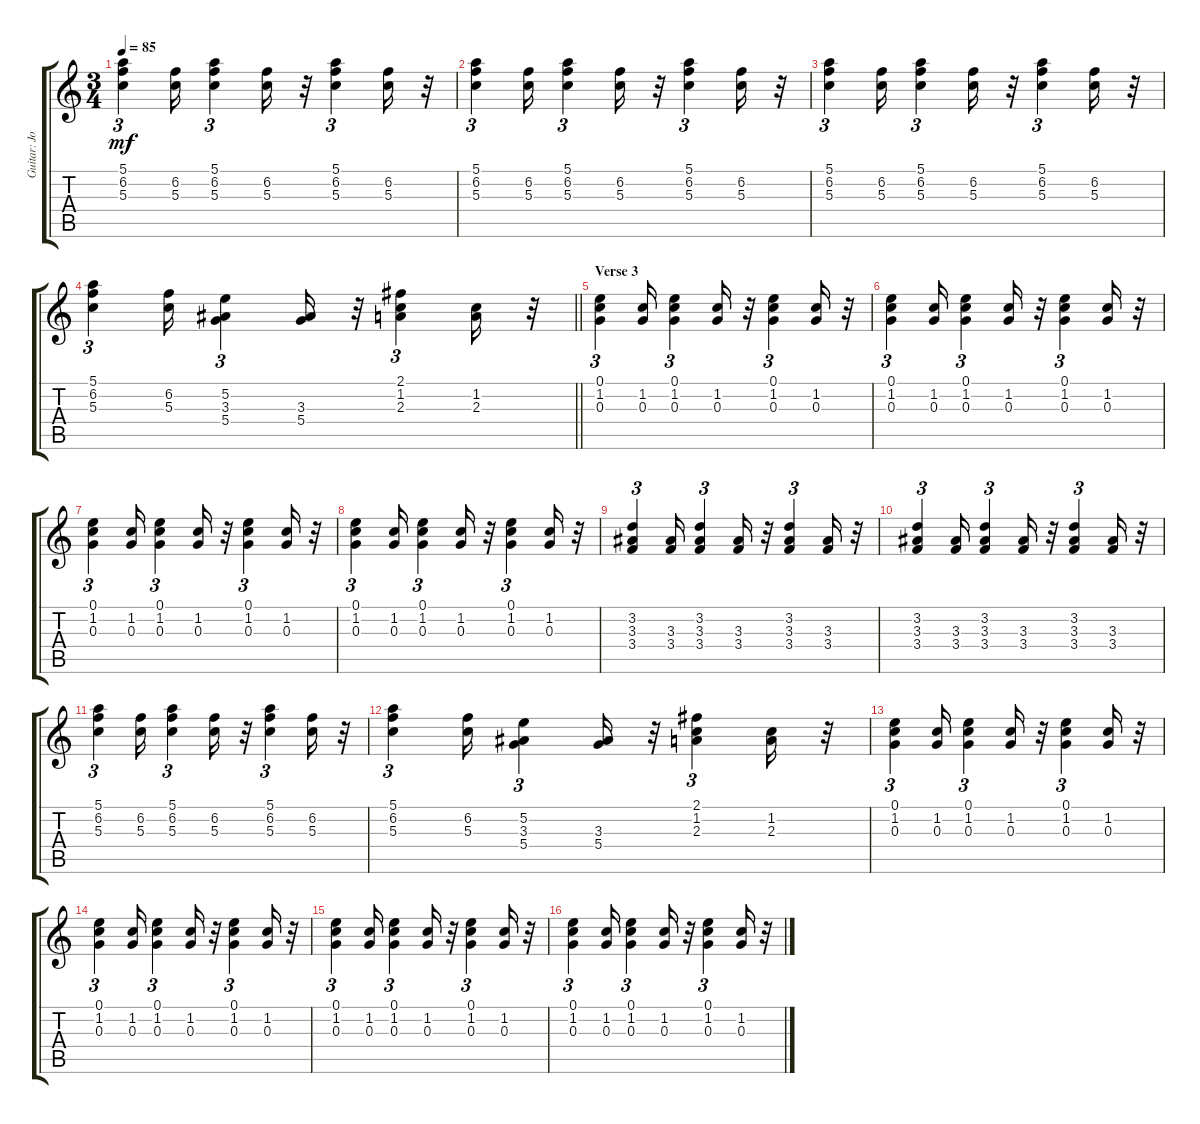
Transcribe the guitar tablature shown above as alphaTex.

\track ("Guitar: John Hughey" "Guitar: Jo") {instrument acousticguitarsteel}
\staff {score tabs}
\tuning (E4 B3 G3 D3 A2 E2) {hide}
\ts (3 4)
\tempo 85
\clef g2
\ks c
(5.1 6.2 5.3).4{tu (3 2) dy mf} (6.2 5.3).16 (5.1 6.2 5.3).4{tu (3 2)} (6.2 5.3).16 r.32 (5.1 6.2 5.3).4{tu (3 2)} (6.2 5.3).16 r.32 |
(5.1 6.2 5.3).4{tu (3 2)} (6.2 5.3).16 (5.1 6.2 5.3).4{tu (3 2)} (6.2 5.3).16 r.32 (5.1 6.2 5.3).4{tu (3 2)} (6.2 5.3).16 r.32 |
(5.1 6.2 5.3).4{tu (3 2)} (6.2 5.3).16 (5.1 6.2 5.3).4{tu (3 2)} (6.2 5.3).16 r.32 (5.1 6.2 5.3).4{tu (3 2)} (6.2 5.3).16 r.32 |
\barLineRight lightlight
(5.1 6.2 5.3).4{tu (3 2)} (6.2 5.3).16 (5.2 3.3 5.4).4{tu (3 2)} (3.3 5.4).16 r.32 (2.1 1.2 2.3).4{tu (3 2)} (1.2 2.3).16 r.32 |
\section ("" "Verse 3")
(0.1 1.2 0.3).4{tu (3 2)} (1.2 0.3).16 (0.1 1.2 0.3).4{tu (3 2)} (1.2 0.3).16 r.32 (0.1 1.2 0.3).4{tu (3 2)} (1.2 0.3).16 r.32 |
(0.1 1.2 0.3).4{tu (3 2)} (1.2 0.3).16 (0.1 1.2 0.3).4{tu (3 2)} (1.2 0.3).16 r.32 (0.1 1.2 0.3).4{tu (3 2)} (1.2 0.3).16 r.32 |
(0.1 1.2 0.3).4{tu (3 2)} (1.2 0.3).16 (0.1 1.2 0.3).4{tu (3 2)} (1.2 0.3).16 r.32 (0.1 1.2 0.3).4{tu (3 2)} (1.2 0.3).16 r.32 |
(0.1 1.2 0.3).4{tu (3 2)} (1.2 0.3).16 (0.1 1.2 0.3).4{tu (3 2)} (1.2 0.3).16 r.32 (0.1 1.2 0.3).4{tu (3 2)} (1.2 0.3).16 r.32 |
(3.2 3.3 3.4).4{tu (3 2)} (3.3 3.4).16 (3.2 3.3 3.4).4{tu (3 2)} (3.3 3.4).16 r.32 (3.2 3.3 3.4).4{tu (3 2)} (3.3 3.4).16 r.32 |
(3.2 3.3 3.4).4{tu (3 2)} (3.3 3.4).16 (3.2 3.3 3.4).4{tu (3 2)} (3.3 3.4).16 r.32 (3.2 3.3 3.4).4{tu (3 2)} (3.3 3.4).16 r.32 |
(5.1 6.2 5.3).4{tu (3 2)} (6.2 5.3).16 (5.1 6.2 5.3).4{tu (3 2)} (6.2 5.3).16 r.32 (5.1 6.2 5.3).4{tu (3 2)} (6.2 5.3).16 r.32 |
(5.1 6.2 5.3).4{tu (3 2)} (6.2 5.3).16 (5.2 3.3 5.4).4{tu (3 2)} (3.3 5.4).16 r.32 (2.1 1.2 2.3).4{tu (3 2)} (1.2 2.3).16 r.32 |
(0.1 1.2 0.3).4{tu (3 2)} (1.2 0.3).16 (0.1 1.2 0.3).4{tu (3 2)} (1.2 0.3).16 r.32 (0.1 1.2 0.3).4{tu (3 2)} (1.2 0.3).16 r.32 |
(0.1 1.2 0.3).4{tu (3 2)} (1.2 0.3).16 (0.1 1.2 0.3).4{tu (3 2)} (1.2 0.3).16 r.32 (0.1 1.2 0.3).4{tu (3 2)} (1.2 0.3).16 r.32 |
(0.1 1.2 0.3).4{tu (3 2)} (1.2 0.3).16 (0.1 1.2 0.3).4{tu (3 2)} (1.2 0.3).16 r.32 (0.1 1.2 0.3).4{tu (3 2)} (1.2 0.3).16 r.32 |
(0.1 1.2 0.3).4{tu (3 2)} (1.2 0.3).16 (0.1 1.2 0.3).4{tu (3 2)} (1.2 0.3).16 r.32 (0.1 1.2 0.3).4{tu (3 2)} (1.2 0.3).16 r.32
